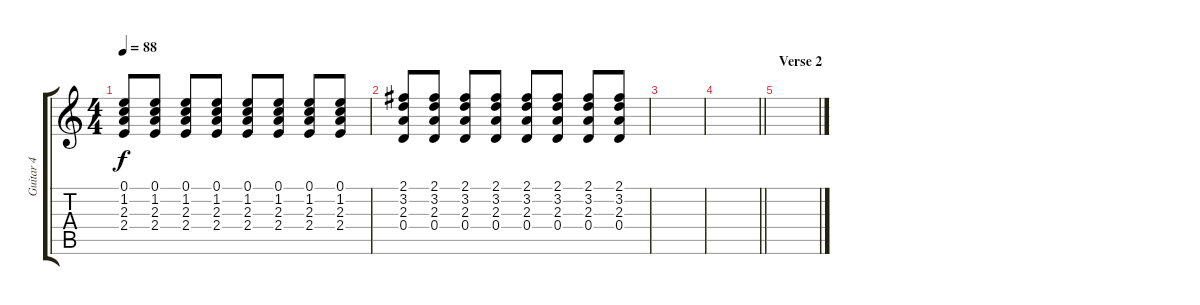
\track ("Guitar 4" "Guitar 4") {instrument electricguitarclean}
\staff {score tabs}
\tuning (E4 B3 G3 D3 A2 E2) {hide}
\ts (4 4)
\tempo 88
\clef g2
\ks c
(0.1 1.2 2.3 2.4).8{dy f} (0.1 1.2 2.3 2.4).8 (0.1 1.2 2.3 2.4).8 (0.1 1.2 2.3 2.4).8 (0.1 1.2 2.3 2.4).8 (0.1 1.2 2.3 2.4).8 (0.1 1.2 2.3 2.4).8 (0.1 1.2 2.3 2.4).8 |
(2.1 3.2 2.3 0.4).8 (2.1 3.2 2.3 0.4).8 (2.1 3.2 2.3 0.4).8 (2.1 3.2 2.3 0.4).8 (2.1 3.2 2.3 0.4).8 (2.1 3.2 2.3 0.4).8 (2.1 3.2 2.3 0.4).8 (2.1 3.2 2.3 0.4).8 |
|
\barLineRight lightlight
|
\section ("" "Verse 2")
